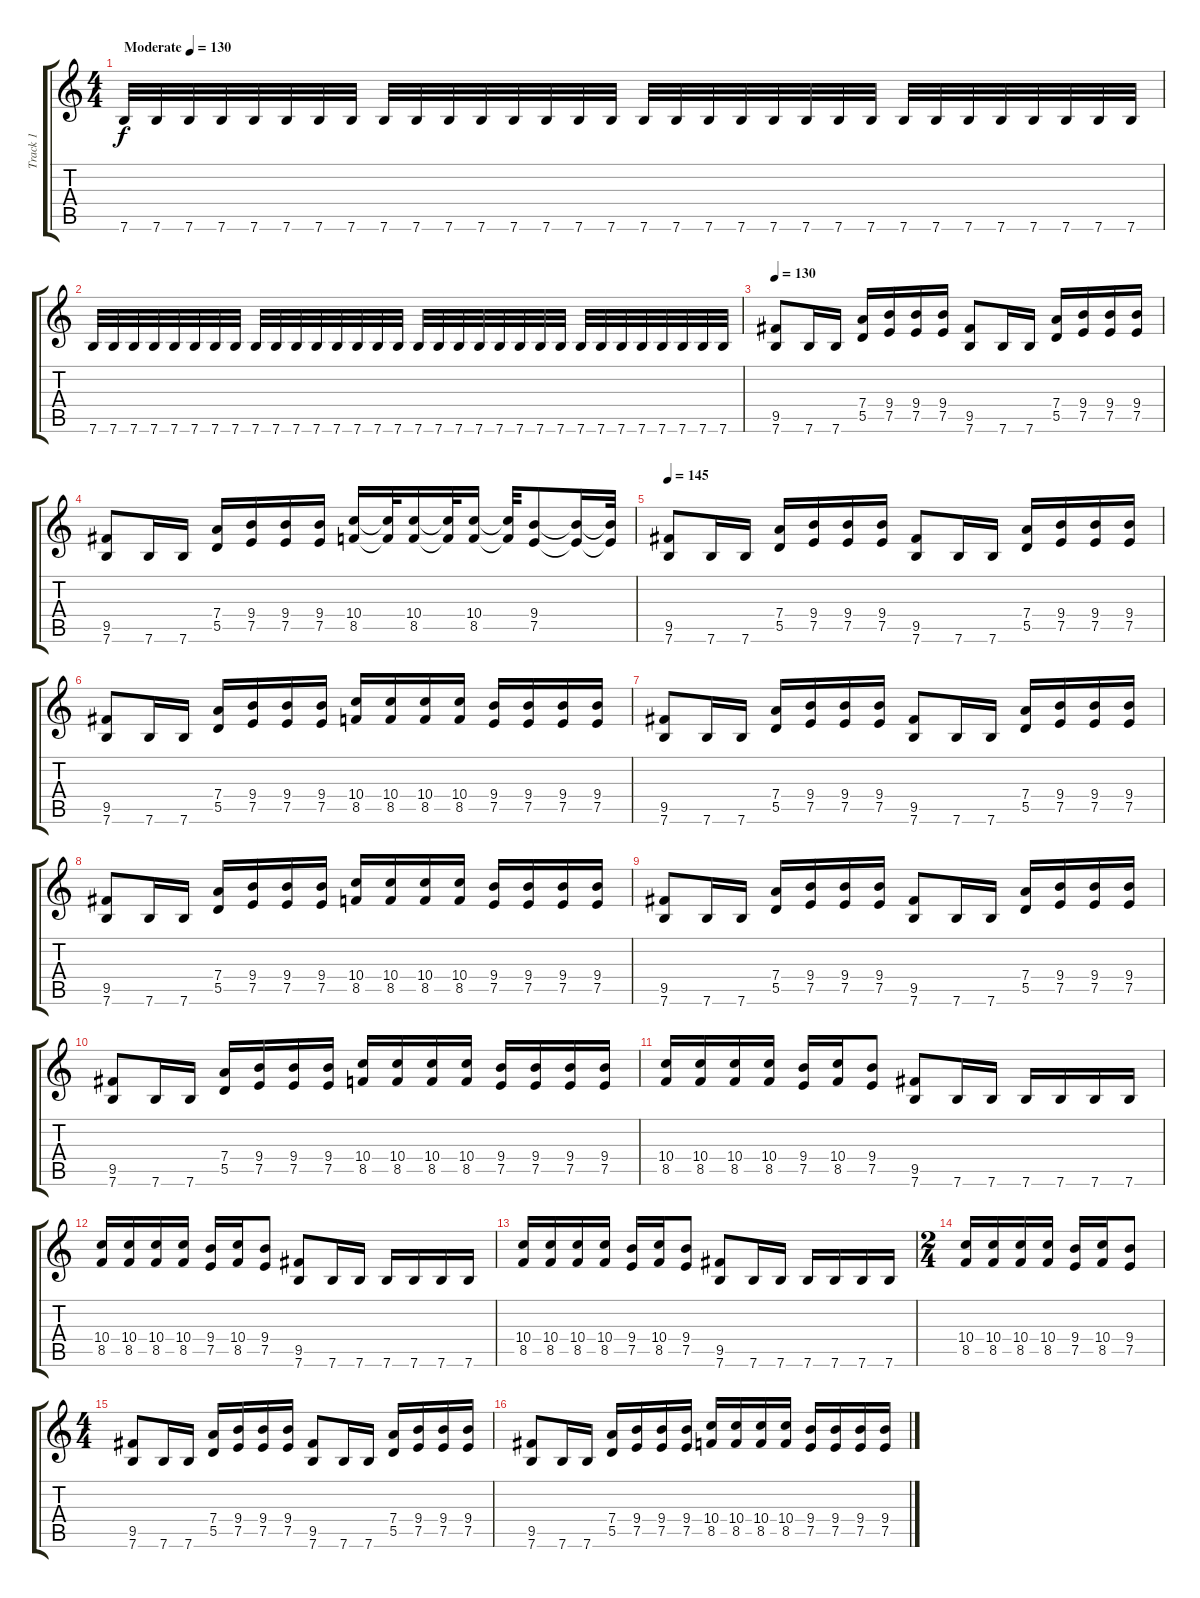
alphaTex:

\track ("Track 1" "Track 1") {instrument distortionguitar}
\staff {score tabs}
\tuning (E4 B3 G3 D3 A2 E2) {hide}
\ts (4 4)
\tempo (130 "Moderate")
\tempo 120
\tempo (130 "Moderate")
\clef g2
\ks c
7.6.32{dy f instrument distortionguitar} 7.6.32 7.6.32 7.6.32 7.6.32 7.6.32 7.6.32 7.6.32 7.6.32 7.6.32 7.6.32 7.6.32 7.6.32 7.6.32 7.6.32 7.6.32 7.6.32 7.6.32 7.6.32 7.6.32 7.6.32 7.6.32 7.6.32 7.6.32 7.6.32 7.6.32 7.6.32 7.6.32 7.6.32 7.6.32 7.6.32 7.6.32 |
7.6.32 7.6.32 7.6.32 7.6.32 7.6.32 7.6.32 7.6.32 7.6.32 7.6.32 7.6.32 7.6.32 7.6.32 7.6.32 7.6.32 7.6.32 7.6.32 7.6.32 7.6.32 7.6.32 7.6.32 7.6.32 7.6.32 7.6.32 7.6.32 7.6.32 7.6.32 7.6.32 7.6.32 7.6.32 7.6.32 7.6.32 7.6.32 |
\tempo 130
(9.5 7.6).8 7.6.16 7.6.16 (7.4 5.5).16 (9.4 7.5).16 (9.4 7.5).16 (9.4 7.5).16 (9.5 7.6).8 7.6.16 7.6.16 (7.4 5.5).16 (9.4 7.5).16 (9.4 7.5).16 (9.4 7.5).16 |
(9.5 7.6).8 7.6.16 7.6.16 (7.4 5.5).16 (9.4 7.5).16 (9.4 7.5).16 (9.4 7.5).16 (10.4 8.5).16 (10.4{t} 8.5{t}).32 (10.4 8.5).16 (10.4{t} 8.5{t}).32 (10.4 8.5).16 (10.4{t} 8.5{t}).32 (9.4 7.5).8 (9.4{t} 7.5{t}).16 (9.4{t} 7.5{t}).32 |
\tempo 145
(9.5 7.6).8 7.6.16 7.6.16 (7.4 5.5).16 (9.4 7.5).16 (9.4 7.5).16 (9.4 7.5).16 (9.5 7.6).8 7.6.16 7.6.16 (7.4 5.5).16 (9.4 7.5).16 (9.4 7.5).16 (9.4 7.5).16 |
(9.5 7.6).8 7.6.16 7.6.16 (7.4 5.5).16 (9.4 7.5).16 (9.4 7.5).16 (9.4 7.5).16 (10.4 8.5).16 (10.4 8.5).16 (10.4 8.5).16 (10.4 8.5).16 (9.4 7.5).16 (9.4 7.5).16 (9.4 7.5).16 (9.4 7.5).16 |
(9.5 7.6).8 7.6.16 7.6.16 (7.4 5.5).16 (9.4 7.5).16 (9.4 7.5).16 (9.4 7.5).16 (9.5 7.6).8 7.6.16 7.6.16 (7.4 5.5).16 (9.4 7.5).16 (9.4 7.5).16 (9.4 7.5).16 |
(9.5 7.6).8 7.6.16 7.6.16 (7.4 5.5).16 (9.4 7.5).16 (9.4 7.5).16 (9.4 7.5).16 (10.4 8.5).16 (10.4 8.5).16 (10.4 8.5).16 (10.4 8.5).16 (9.4 7.5).16 (9.4 7.5).16 (9.4 7.5).16 (9.4 7.5).16 |
(9.5 7.6).8 7.6.16 7.6.16 (7.4 5.5).16 (9.4 7.5).16 (9.4 7.5).16 (9.4 7.5).16 (9.5 7.6).8 7.6.16 7.6.16 (7.4 5.5).16 (9.4 7.5).16 (9.4 7.5).16 (9.4 7.5).16 |
(9.5 7.6).8 7.6.16 7.6.16 (7.4 5.5).16 (9.4 7.5).16 (9.4 7.5).16 (9.4 7.5).16 (10.4 8.5).16 (10.4 8.5).16 (10.4 8.5).16 (10.4 8.5).16 (9.4 7.5).16 (9.4 7.5).16 (9.4 7.5).16 (9.4 7.5).16 |
(10.4 8.5).16 (10.4 8.5).16 (10.4 8.5).16 (10.4 8.5).16 (9.4 7.5).16 (10.4 8.5).16 (9.4 7.5).8 (9.5 7.6).8 7.6.16 7.6.16 7.6.16 7.6.16 7.6.16 7.6.16 |
(10.4 8.5).16 (10.4 8.5).16 (10.4 8.5).16 (10.4 8.5).16 (9.4 7.5).16 (10.4 8.5).16 (9.4 7.5).8 (9.5 7.6).8 7.6.16 7.6.16 7.6.16 7.6.16 7.6.16 7.6.16 |
(10.4 8.5).16 (10.4 8.5).16 (10.4 8.5).16 (10.4 8.5).16 (9.4 7.5).16 (10.4 8.5).16 (9.4 7.5).8 (9.5 7.6).8 7.6.16 7.6.16 7.6.16 7.6.16 7.6.16 7.6.16 |
\ts (2 4)
(10.4 8.5).16 (10.4 8.5).16 (10.4 8.5).16 (10.4 8.5).16 (9.4 7.5).16 (10.4 8.5).16 (9.4 7.5).8 |
\ts (4 4)
(9.5 7.6).8 7.6.16 7.6.16 (7.4 5.5).16 (9.4 7.5).16 (9.4 7.5).16 (9.4 7.5).16 (9.5 7.6).8 7.6.16 7.6.16 (7.4 5.5).16 (9.4 7.5).16 (9.4 7.5).16 (9.4 7.5).16 |
(9.5 7.6).8 7.6.16 7.6.16 (7.4 5.5).16 (9.4 7.5).16 (9.4 7.5).16 (9.4 7.5).16 (10.4 8.5).16 (10.4 8.5).16 (10.4 8.5).16 (10.4 8.5).16 (9.4 7.5).16 (9.4 7.5).16 (9.4 7.5).16 (9.4 7.5).16
